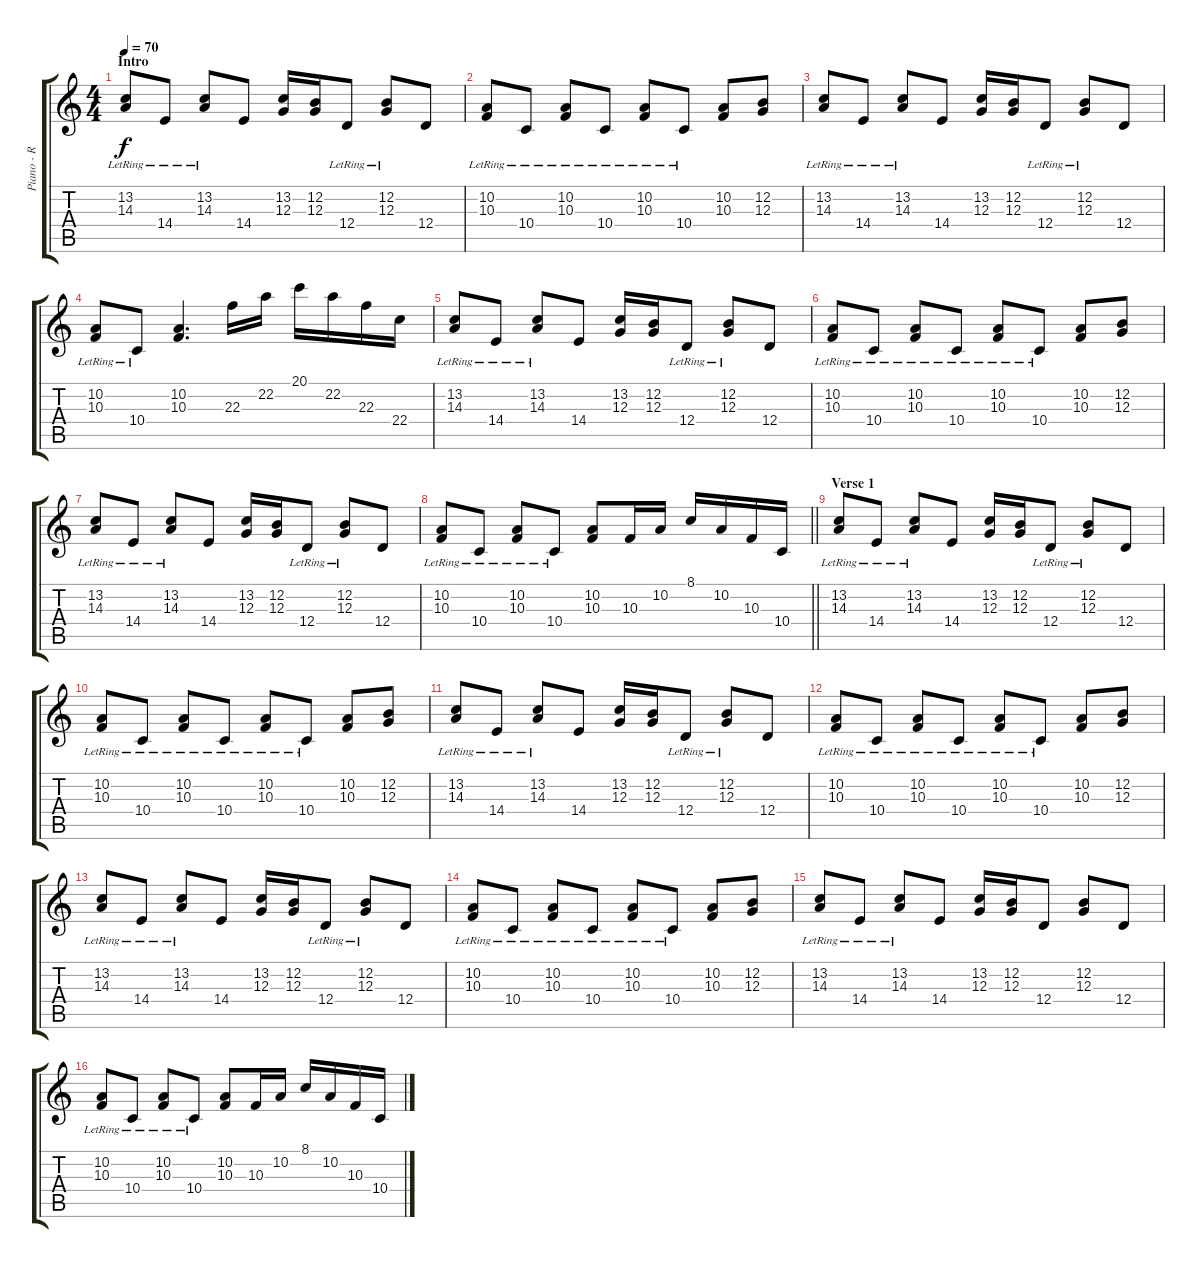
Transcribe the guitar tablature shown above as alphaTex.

\track ("Piano - R Hand" "Piano - R ") {instrument electricgrandpiano}
\staff {score tabs}
\tuning (E4 B3 G3 D3 A2 E2) {hide}
\ts (4 4)
\section ("" "Intro")
\tempo 70
\clef g2
\ks c
(13.2{lr} 14.3{lr}).8{dy f volume 12 instrument electricgrandpiano} 14.4{lr}.8 (13.2{lr} 14.3{lr}).8 14.4.8 (13.2 12.3).16 (12.2 12.3).16 12.4{lr}.8 (12.2{lr} 12.3{lr}).8 12.4.8 |
(10.2{lr} 10.3{lr}).8 10.4{lr}.8 (10.2{lr} 10.3{lr}).8 10.4{lr}.8 (10.2{lr} 10.3{lr}).8 10.4{lr}.8 (10.2 10.3).8 (12.2 12.3).8 |
(13.2{lr} 14.3{lr}).8 14.4{lr}.8 (13.2{lr} 14.3{lr}).8 14.4.8 (13.2 12.3).16 (12.2 12.3).16 12.4{lr}.8 (12.2{lr} 12.3{lr}).8 12.4.8 |
(10.2{lr} 10.3{lr}).8 10.4{lr}.8 (10.2 10.3).4{d} 22.3.16 22.2.16 20.1.16 22.2.16 22.3.16 22.4.16 |
(13.2{lr} 14.3{lr}).8 14.4{lr}.8 (13.2{lr} 14.3{lr}).8 14.4.8 (13.2 12.3).16 (12.2 12.3).16 12.4{lr}.8 (12.2{lr} 12.3{lr}).8 12.4.8 |
(10.2{lr} 10.3{lr}).8 10.4{lr}.8 (10.2{lr} 10.3{lr}).8 10.4{lr}.8 (10.2{lr} 10.3{lr}).8 10.4{lr}.8 (10.2 10.3).8 (12.2 12.3).8 |
(13.2{lr} 14.3{lr}).8 14.4{lr}.8 (13.2{lr} 14.3{lr}).8 14.4.8 (13.2 12.3).16 (12.2 12.3).16 12.4{lr}.8 (12.2{lr} 12.3{lr}).8 12.4.8 |
\barLineRight lightlight
(10.2{lr} 10.3{lr}).8 10.4{lr}.8 (10.2{lr} 10.3{lr}).8 10.4{lr}.8 (10.2 10.3).8 10.3.16 10.2.16 8.1.16 10.2.16 10.3.16 10.4.16 |
\section ("" "Verse 1")
(13.2{lr} 14.3{lr}).8 14.4{lr}.8 (13.2{lr} 14.3{lr}).8 14.4.8 (13.2 12.3).16 (12.2 12.3).16 12.4{lr}.8 (12.2{lr} 12.3{lr}).8 12.4.8 |
(10.2{lr} 10.3{lr}).8 10.4{lr}.8 (10.2{lr} 10.3{lr}).8 10.4{lr}.8 (10.2{lr} 10.3{lr}).8 10.4{lr}.8 (10.2 10.3).8 (12.2 12.3).8 |
(13.2{lr} 14.3{lr}).8 14.4{lr}.8 (13.2{lr} 14.3{lr}).8 14.4.8 (13.2 12.3).16 (12.2 12.3).16 12.4{lr}.8 (12.2{lr} 12.3{lr}).8 12.4.8 |
(10.2{lr} 10.3{lr}).8 10.4{lr}.8 (10.2{lr} 10.3{lr}).8 10.4{lr}.8 (10.2{lr} 10.3{lr}).8 10.4{lr}.8 (10.2 10.3).8 (12.2 12.3).8 |
(13.2{lr} 14.3{lr}).8 14.4{lr}.8 (13.2{lr} 14.3{lr}).8 14.4.8 (13.2 12.3).16 (12.2 12.3).16 12.4{lr}.8 (12.2{lr} 12.3{lr}).8 12.4.8 |
(10.2{lr} 10.3{lr}).8 10.4{lr}.8 (10.2{lr} 10.3{lr}).8 10.4{lr}.8 (10.2{lr} 10.3{lr}).8 10.4{lr}.8 (10.2 10.3).8 (12.2 12.3).8 |
(13.2{lr} 14.3{lr}).8 14.4{lr}.8 (13.2{lr} 14.3{lr}).8 14.4.8 (13.2 12.3).16 (12.2 12.3).16 12.4.8 (12.2 12.3).8 12.4.8 |
(10.2{lr} 10.3{lr}).8 10.4{lr}.8 (10.2{lr} 10.3{lr}).8 10.4{lr}.8 (10.2 10.3).8 10.3.16 10.2.16 8.1.16 10.2.16 10.3.16 10.4.16
